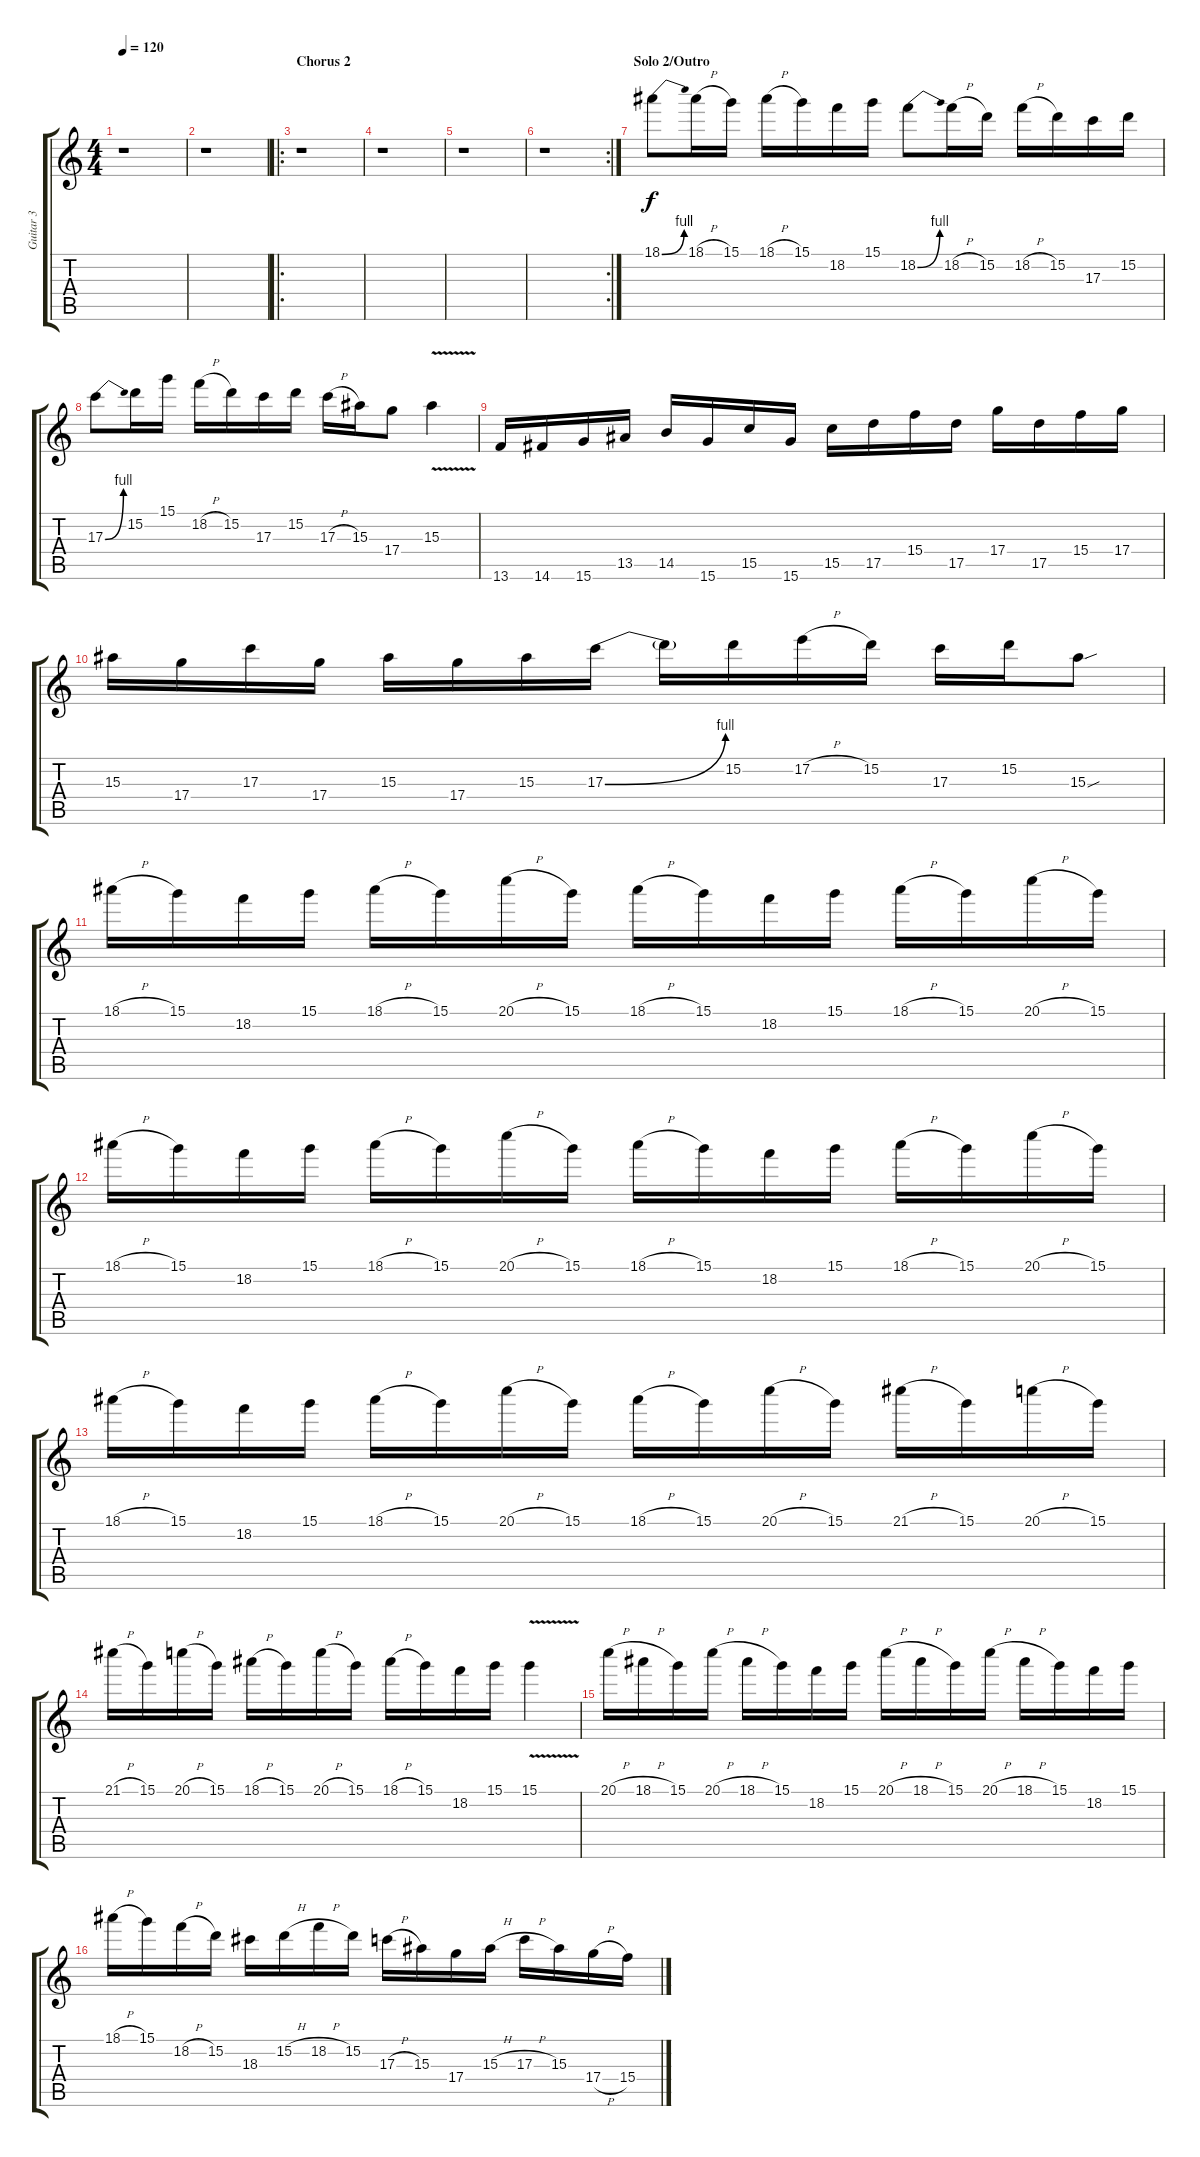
\track ("Guitar 3" "Guitar 3") {instrument distortionguitar}
\staff {score tabs}
\tuning (E4 B3 G3 D3 A2 E2) {hide}
\ts (4 4)
\tempo 120
\clef g2
\ks c
r.1{dy mp} |
r.1 |
\ro
\section ("" "Chorus 2")
r.1 |
r.1 |
r.1 |
\rc 2
r.1 |
\section ("" "Solo 2/Outro")
18.1{be (bend 0 0 60 4)}.8{dy f volume 16 instrument distortionguitar} 18.1{h}.16 15.1.16 18.1{h}.16 15.1.16 18.2.16 15.1.16 18.2{be (bend 0 0 60 4)}.8 18.2{h}.16 15.2.16 18.2{h}.16 15.2.16 17.3.16 15.2.16 |
17.3{be (bend 0 0 60 4)}.8 15.2.16 15.1.16 18.2{h}.16 15.2.16 17.3.16 15.2.16 17.3{h}.16 15.3.16 17.4.8 15.3{v}.4 |
13.6.16 14.6.16 15.6.16 13.5.16 14.5.16 15.6.16 15.5.16 15.6.16 15.5.16 17.5.16 15.4.16 17.5.16 17.4.16 17.5.16 15.4.16 17.4.16 |
15.3.16 17.4.16 17.3.16 17.4.16 15.3.16 17.4.16 15.3.16 17.3{be (bend 0 0 60 4)}.16 17.3{t}.16 15.2.16 17.2{h}.16 15.2.16 17.3.16 15.2.16 15.3{sou}.8 |
18.1{h}.16 15.1.16 18.2.16 15.1.16 18.1{h}.16 15.1.16 20.1{h}.16 15.1.16 18.1{h}.16 15.1.16 18.2.16 15.1.16 18.1{h}.16 15.1.16 20.1{h}.16 15.1.16 |
18.1{h}.16 15.1.16 18.2.16 15.1.16 18.1{h}.16 15.1.16 20.1{h}.16 15.1.16 18.1{h}.16 15.1.16 18.2.16 15.1.16 18.1{h}.16 15.1.16 20.1{h}.16 15.1.16 |
18.1{h}.16 15.1.16 18.2.16 15.1.16 18.1{h}.16 15.1.16 20.1{h}.16 15.1.16 18.1{h}.16 15.1.16 20.1{h}.16 15.1.16 21.1{h}.16 15.1.16 20.1{h}.16 15.1.16 |
21.1{h}.16 15.1.16 20.1{h}.16 15.1.16 18.1{h}.16 15.1.16 20.1{h}.16 15.1.16 18.1{h}.16 15.1.16 18.2.16 15.1.16 15.1{v}.4 |
20.1{h}.16 18.1{h}.16 15.1.16 20.1{h}.16 18.1{h}.16 15.1.16 18.2.16 15.1.16 20.1{h}.16 18.1{h}.16 15.1.16 20.1{h}.16 18.1{h}.16 15.1.16 18.2.16 15.1.16 |
18.1{h}.16 15.1.16 18.2{h}.16 15.2.16 18.3.16 15.2{h}.16 18.2{h}.16 15.2.16 17.3{h}.16 15.3.16 17.4.16 15.3{h}.16 17.3{h}.16 15.3.16 17.4{h}.16 15.4.16
